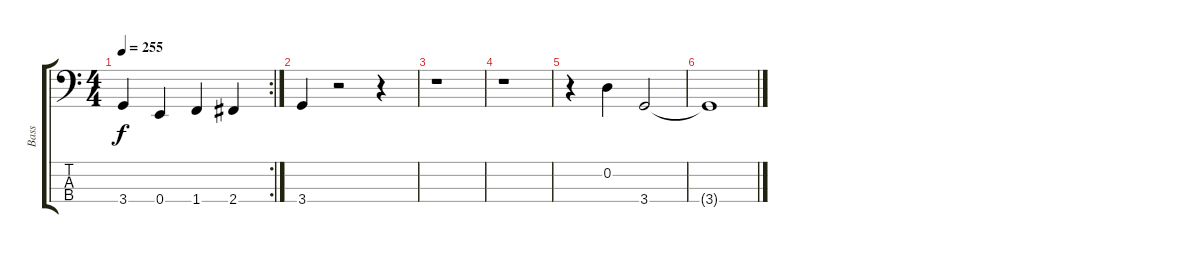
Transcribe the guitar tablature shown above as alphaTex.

\track ("Bass" "Bass") {instrument electricbassfinger}
\staff {score tabs}
\tuning (G2 D2 A1 E1) {hide}
\rc 2
\ts (4 4)
\tempo 255
\clef f4
\ks c
3.4.4{dy f} 0.4.4 1.4.4 2.4.4 |
3.4.4 r.2 r.4 |
r.1 |
r.1 |
r.4 0.2.4 3.4.2 |
3.4{t}.1
